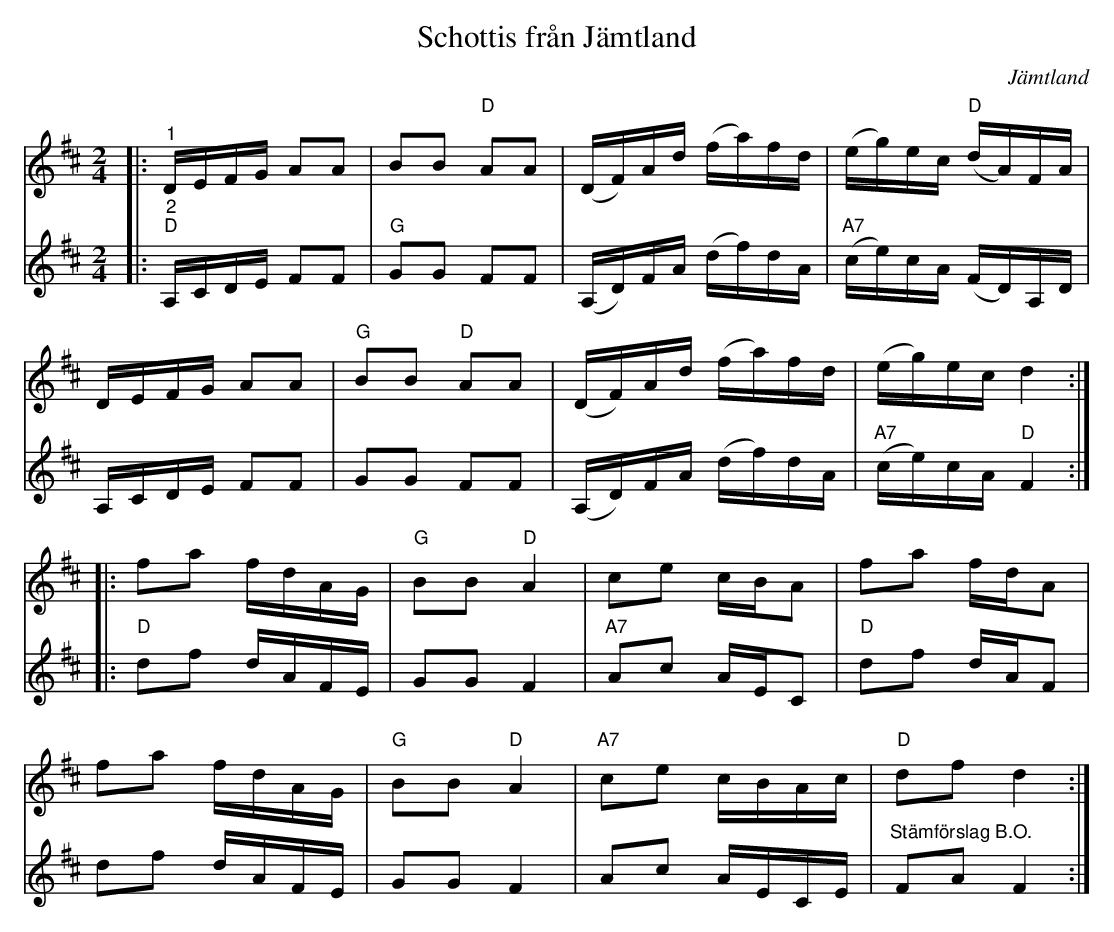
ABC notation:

X:1
T:Schottis från Jämtland
O:Jämtland
L:1/16
M:2/4
K:D
V:1
|:"^1" DEFG A2A2 | B2B2"D" A2A2 | (DF)Ad (fa)fd | (eg)ec"D" (dA)FA |
DEFG A2A2 | "G" B2B2"D" A2A2 | (DF)Ad (fa)fd | (eg)ec d4 ::
f2a2 fdAG |"G" B2B2"D" A4 | c2e2 cBA2 | f2a2 fdA2 |
f2a2 fdAG |"G" B2B2"D" A4 |"A7" c2e2 cBAc |"D" d2f2 d4 :|
V:2
|:"^2""D" A,CDE F2F2 |"G" G2G2 F2F2 | (A,D)FA (df)dA |"A7" (ce)cA (FD)A,D |
A,CDE F2F2 | G2G2 F2F2 | (A,D)FA (df)dA |"A7" (ce)cA"D" F4 ::
"D" d2f2 dAFE | G2G2 F4 |"A7" A2c2 AEC2 | "D" d2f2 dAF2 |
d2f2 dAFE | G2G2 F4 | A2c2 AECE |"^Stämförslag B.O." F2A2 F4 :|
